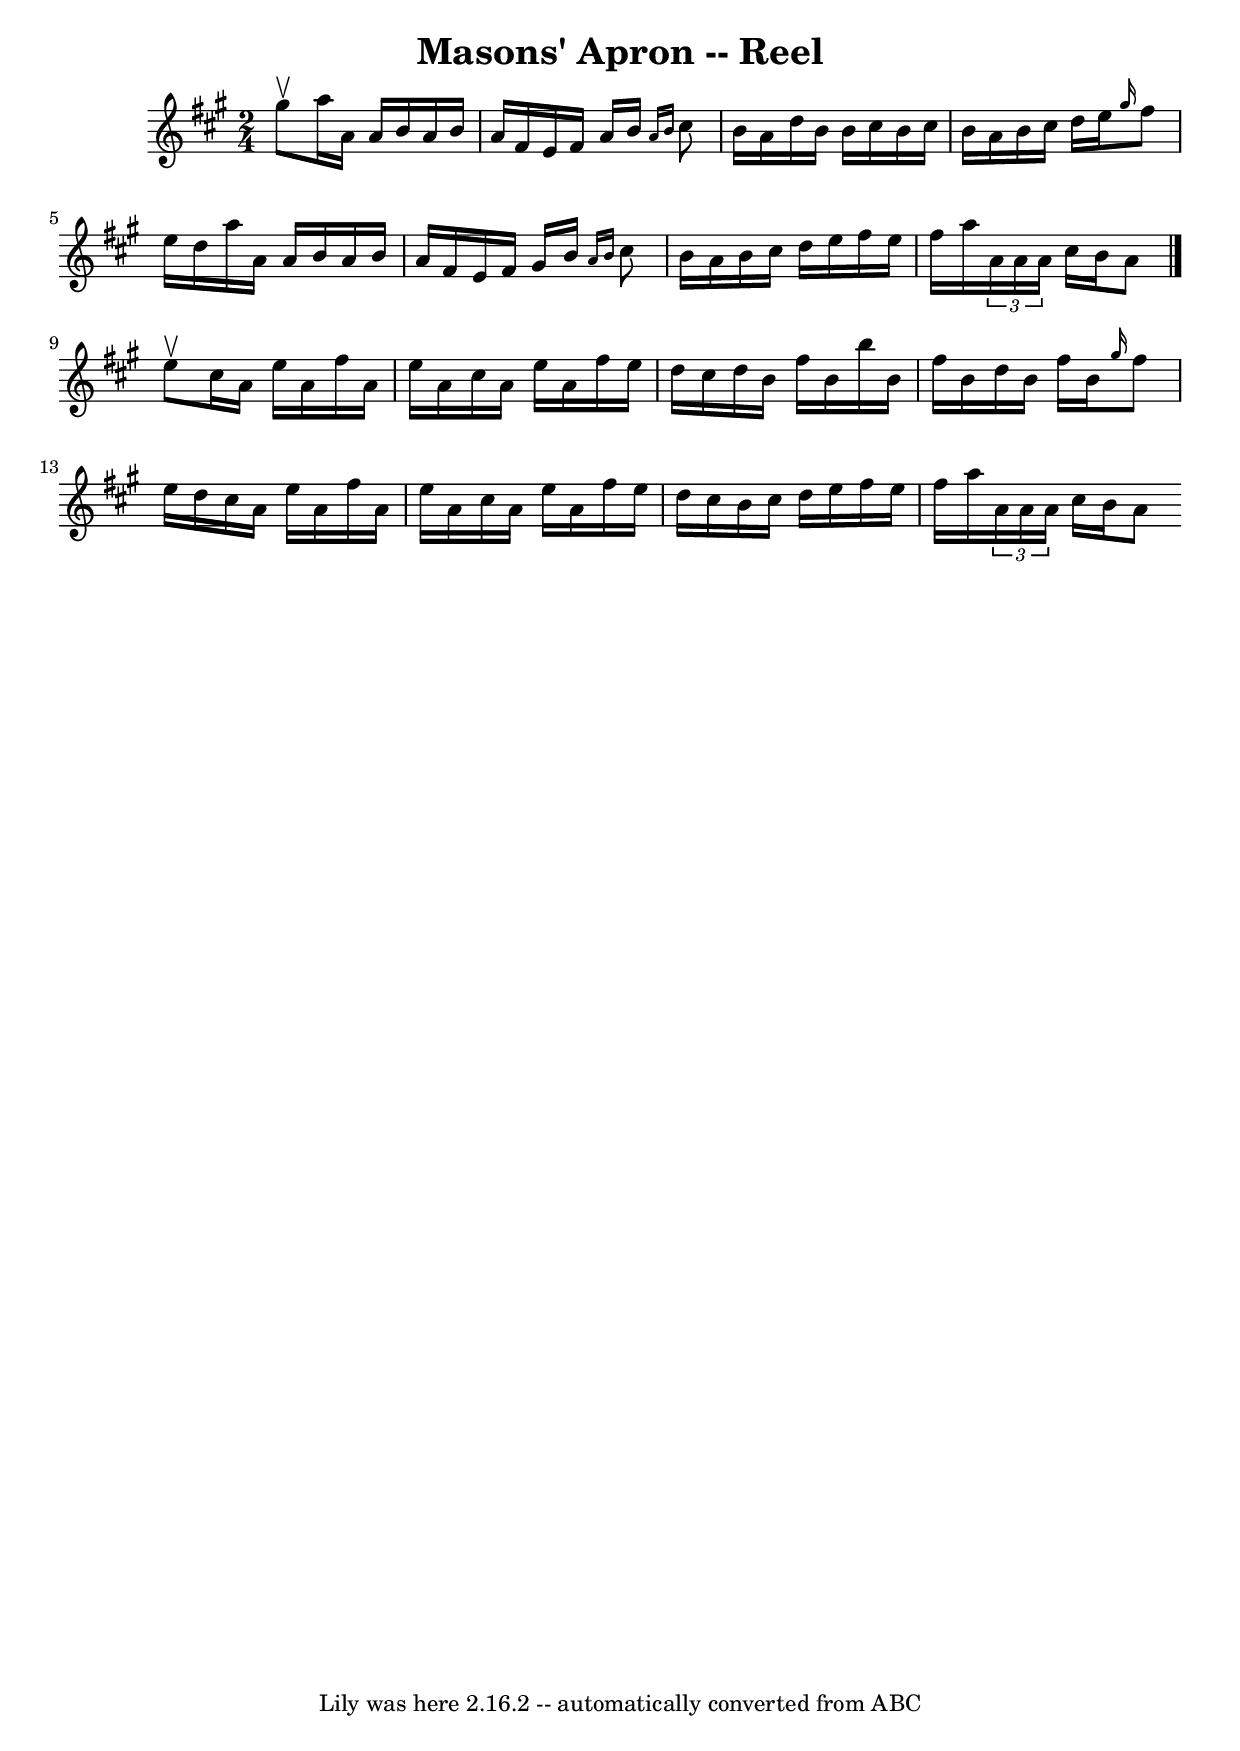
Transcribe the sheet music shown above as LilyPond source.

\version "2.16.2"
\include "Mammoth.ily"
\header {
  %% book = "Ryan's Mammoth Collection"
 crossRefNumber = "1"
 footnotes = "\\\\380"
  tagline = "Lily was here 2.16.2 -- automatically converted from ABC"
  title = "Masons' Apron -- Reel"

}
voicedefault =  {


  \time 2/4 
  \key a \major gs''8^\upbow  |
 a''16 a'16 a'16 b'16 a'16 b'16 a'16 fs'16     |
 e'16 fs'16 a'16    
 b'16  \grace { a'16 b'16   	       } cs''8 b'16 a'16     |
 d''16 b'16 b'16 cs''16 b'16 cs''16 b'16 a'16     |
 b'16 
 cs''16 d''16 e''16  \grace { gs''16   			      } fs''8 e''16 d''16   |
 a''16 a'16 a'16 b'16 a'16 b'16 a'16 fs'16  |
 e'16 fs'16 gs'16 b'16  \grace { a'16 b'16  
				  } cs''8 b'16 a'16     |
 b'16 cs''16 d''16 e''16 fs''16 e''16 fs''16 a''16     |
  \times 2/3 { a'16 a'16  
	 a'16   	     } cs''16 b'16 a'8    \bar "|." e''8^\upbow  |
 cs''16 a'16 e''16 a'16 fs''16 a'16 e''16 a'16      |
 cs''16 a'16 e''16 a'16 fs''16 e''16 d''16 cs''16     |
 d''16 b'16 fs''16 b'16 b''16 b'16 fs''16 b'16     |
 d''16 b'16 fs''16 b'16  \grace {    
 gs''16     } fs''8 e''16 d''16     |
 cs''16 a'16 e''16 a'16 fs''16 a'16 e''16 a'16     |
 cs''16 a'16 e''16 a'16 fs''16 e''16 d''16 cs''16     |
 b'16 cs''16 d''16 e''16 fs''16 e''16 fs''16 a''16     |
  
  \times 2/3 { a'16 a'16 a'16   	     } cs''16 b'16 a'8    \bar " |."   

}

\score{
  <<

    \context Staff="default"
    {
      \voicedefault 
      
    }

  >>
  \layout {
    
  }
  \midi {
  }

}
